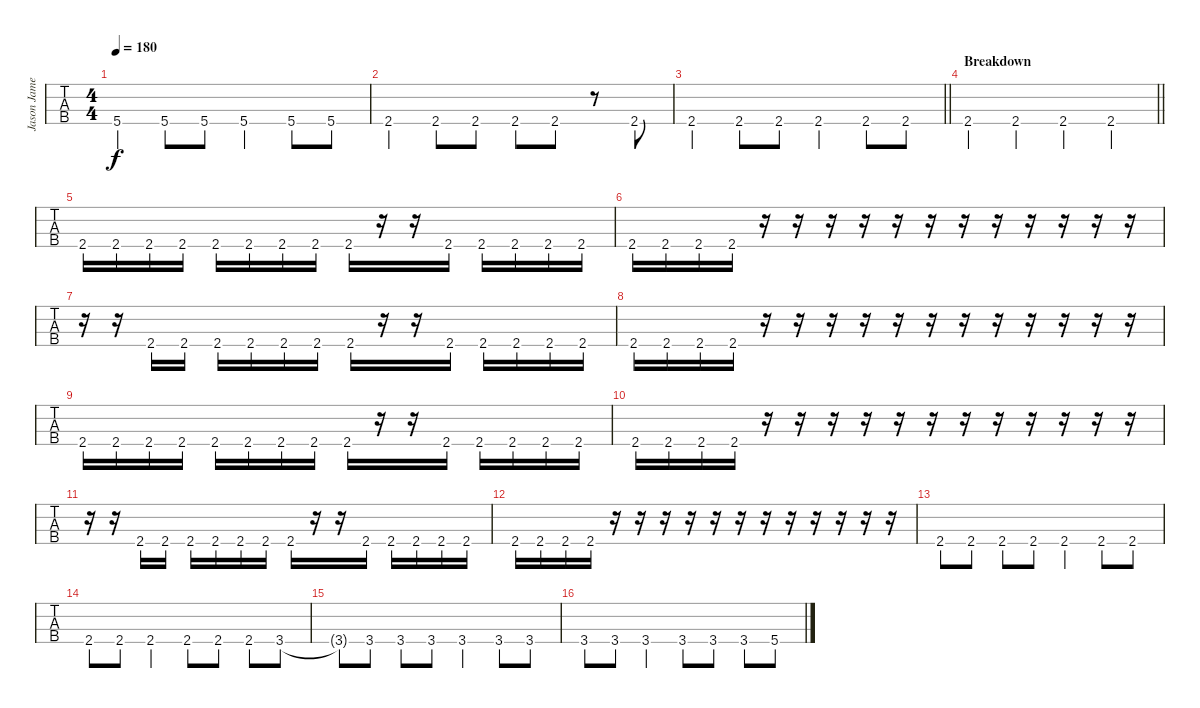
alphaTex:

\track ("Jason James" "Jason Jame") {instrument electricbassfinger}
\staff {tabs}
\tuning (F2 C2 G1 C1) {hide}
\ts (4 4)
\tempo 180
\clef f4
\ks c
5.4.4{dy f} 5.4.8 5.4.8 5.4.4 5.4.8 5.4.8 |
2.4.4 2.4.8 2.4.8 2.4.8 2.4.8 r.8 2.4.8 |
\barLineRight lightlight
2.4.4 2.4.8 2.4.8 2.4.4 2.4.8 2.4.8 |
\section ("" "Breakdown")
\barLineRight lightlight
2.4.4 2.4.4 2.4.4 2.4.4 |
2.4.16 2.4.16 2.4.16 2.4.16 2.4.16 2.4.16 2.4.16 2.4.16 2.4.16 r.16 r.16 2.4.16 2.4.16 2.4.16 2.4.16 2.4.16 |
2.4.16 2.4.16 2.4.16 2.4.16 r.16 r.16 r.16 r.16 r.16 r.16 r.16 r.16 r.16 r.16 r.16 r.16 |
r.16 r.16 2.4.16 2.4.16 2.4.16 2.4.16 2.4.16 2.4.16 2.4.16 r.16 r.16 2.4.16 2.4.16 2.4.16 2.4.16 2.4.16 |
2.4.16 2.4.16 2.4.16 2.4.16 r.16 r.16 r.16 r.16 r.16 r.16 r.16 r.16 r.16 r.16 r.16 r.16 |
2.4.16 2.4.16 2.4.16 2.4.16 2.4.16 2.4.16 2.4.16 2.4.16 2.4.16 r.16 r.16 2.4.16 2.4.16 2.4.16 2.4.16 2.4.16 |
2.4.16 2.4.16 2.4.16 2.4.16 r.16 r.16 r.16 r.16 r.16 r.16 r.16 r.16 r.16 r.16 r.16 r.16 |
r.16 r.16 2.4.16 2.4.16 2.4.16 2.4.16 2.4.16 2.4.16 2.4.16 r.16 r.16 2.4.16 2.4.16 2.4.16 2.4.16 2.4.16 |
2.4.16 2.4.16 2.4.16 2.4.16 r.16 r.16 r.16 r.16 r.16 r.16 r.16 r.16 r.16 r.16 r.16 r.16 |
2.4.8 2.4.8 2.4.8 2.4.8 2.4.4 2.4.8 2.4.8 |
2.4.8 2.4.8 2.4.4 2.4.8 2.4.8 2.4.8 3.4.8 |
3.4{t}.8 3.4.8 3.4.8 3.4.8 3.4.4 3.4.8 3.4.8 |
3.4.8 3.4.8 3.4.4 3.4.8 3.4.8 3.4.8 5.4.8
